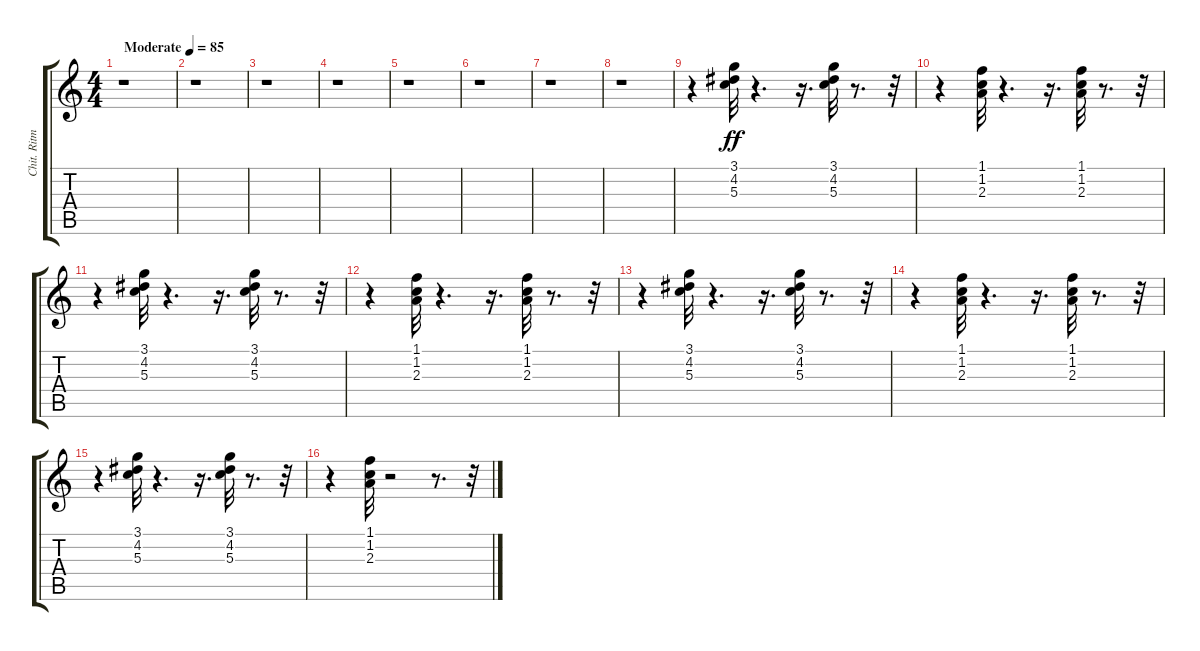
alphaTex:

\track ("Chit. Ritm" "Chit. Ritm") {instrument electricguitarclean}
\staff {score tabs}
\tuning (E4 B3 G3 D3 A2 E2) {hide}
\ts (4 4)
\tempo (85 "Moderate")
\clef g2
\ks c
r.1{dy ff instrument electricguitarclean} |
r.1 |
r.1 |
r.1 |
r.1 |
r.1 |
r.1 |
r.1 |
r.4 (3.1 4.2 5.3).32 r.4{d} r.16{d} (3.1 4.2 5.3).32 r.8{d} r.32 |
r.4 (1.1 1.2 2.3).32 r.4{d} r.16{d} (1.1 1.2 2.3).32 r.8{d} r.32 |
r.4 (3.1 4.2 5.3).32 r.4{d} r.16{d} (3.1 4.2 5.3).32 r.8{d} r.32 |
r.4 (1.1 1.2 2.3).32 r.4{d} r.16{d} (1.1 1.2 2.3).32 r.8{d} r.32 |
r.4 (3.1 4.2 5.3).32 r.4{d} r.16{d} (3.1 4.2 5.3).32 r.8{d} r.32 |
r.4 (1.1 1.2 2.3).32 r.4{d} r.16{d} (1.1 1.2 2.3).32 r.8{d} r.32 |
r.4 (3.1 4.2 5.3).32 r.4{d} r.16{d} (3.1 4.2 5.3).32 r.8{d} r.32 |
r.4 (1.1 1.2 2.3).32 r.2 r.8{d} r.32
